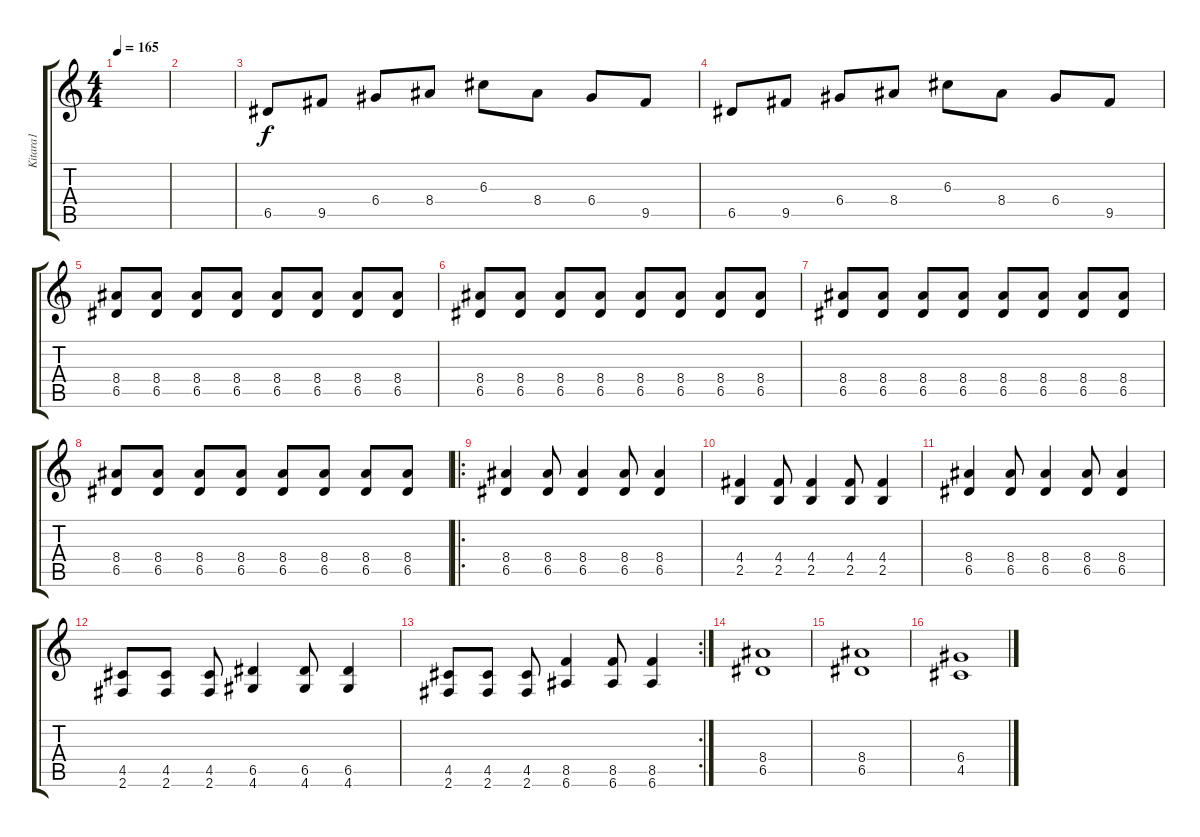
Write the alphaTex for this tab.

\track ("Kitara1" "Kitara1") {instrument distortionguitar}
\staff {score tabs}
\tuning (E4 B3 G3 D3 A2 E2) {hide}
\ts (4 4)
\tempo 165
\clef g2
\ks c
|
|
6.5.8 9.5.8 6.4.8 8.4.8 6.3.8 8.4.8 6.4.8 9.5.8 |
6.5.8 9.5.8 6.4.8 8.4.8 6.3.8 8.4.8 6.4.8 9.5.8 |
(8.4 6.5).8 (8.4 6.5).8 (8.4 6.5).8 (8.4 6.5).8 (8.4 6.5).8 (8.4 6.5).8 (8.4 6.5).8 (8.4 6.5).8 |
(8.4 6.5).8 (8.4 6.5).8 (8.4 6.5).8 (8.4 6.5).8 (8.4 6.5).8 (8.4 6.5).8 (8.4 6.5).8 (8.4 6.5).8 |
(8.4 6.5).8 (8.4 6.5).8 (8.4 6.5).8 (8.4 6.5).8 (8.4 6.5).8 (8.4 6.5).8 (8.4 6.5).8 (8.4 6.5).8 |
(8.4 6.5).8 (8.4 6.5).8 (8.4 6.5).8 (8.4 6.5).8 (8.4 6.5).8 (8.4 6.5).8 (8.4 6.5).8 (8.4 6.5).8 |
\ro
(8.4 6.5).4 (8.4 6.5).8 (8.4 6.5).4 (8.4 6.5).8 (8.4 6.5).4 |
(4.4 2.5).4 (4.4 2.5).8 (4.4 2.5).4 (4.4 2.5).8 (4.4 2.5).4 |
(8.4 6.5).4 (8.4 6.5).8 (8.4 6.5).4 (8.4 6.5).8 (8.4 6.5).4 |
(4.5 2.6).8 (4.5 2.6).8 (4.5 2.6).8 (6.5 4.6).4 (6.5 4.6).8 (6.5 4.6).4 |
\rc 2
(4.5 2.6).8 (4.5 2.6).8 (4.5 2.6).8 (8.5 6.6).4 (8.5 6.6).8 (8.5 6.6).4 |
(8.4 6.5).1 |
(8.4 6.5).1 |
(6.4 4.5).1
